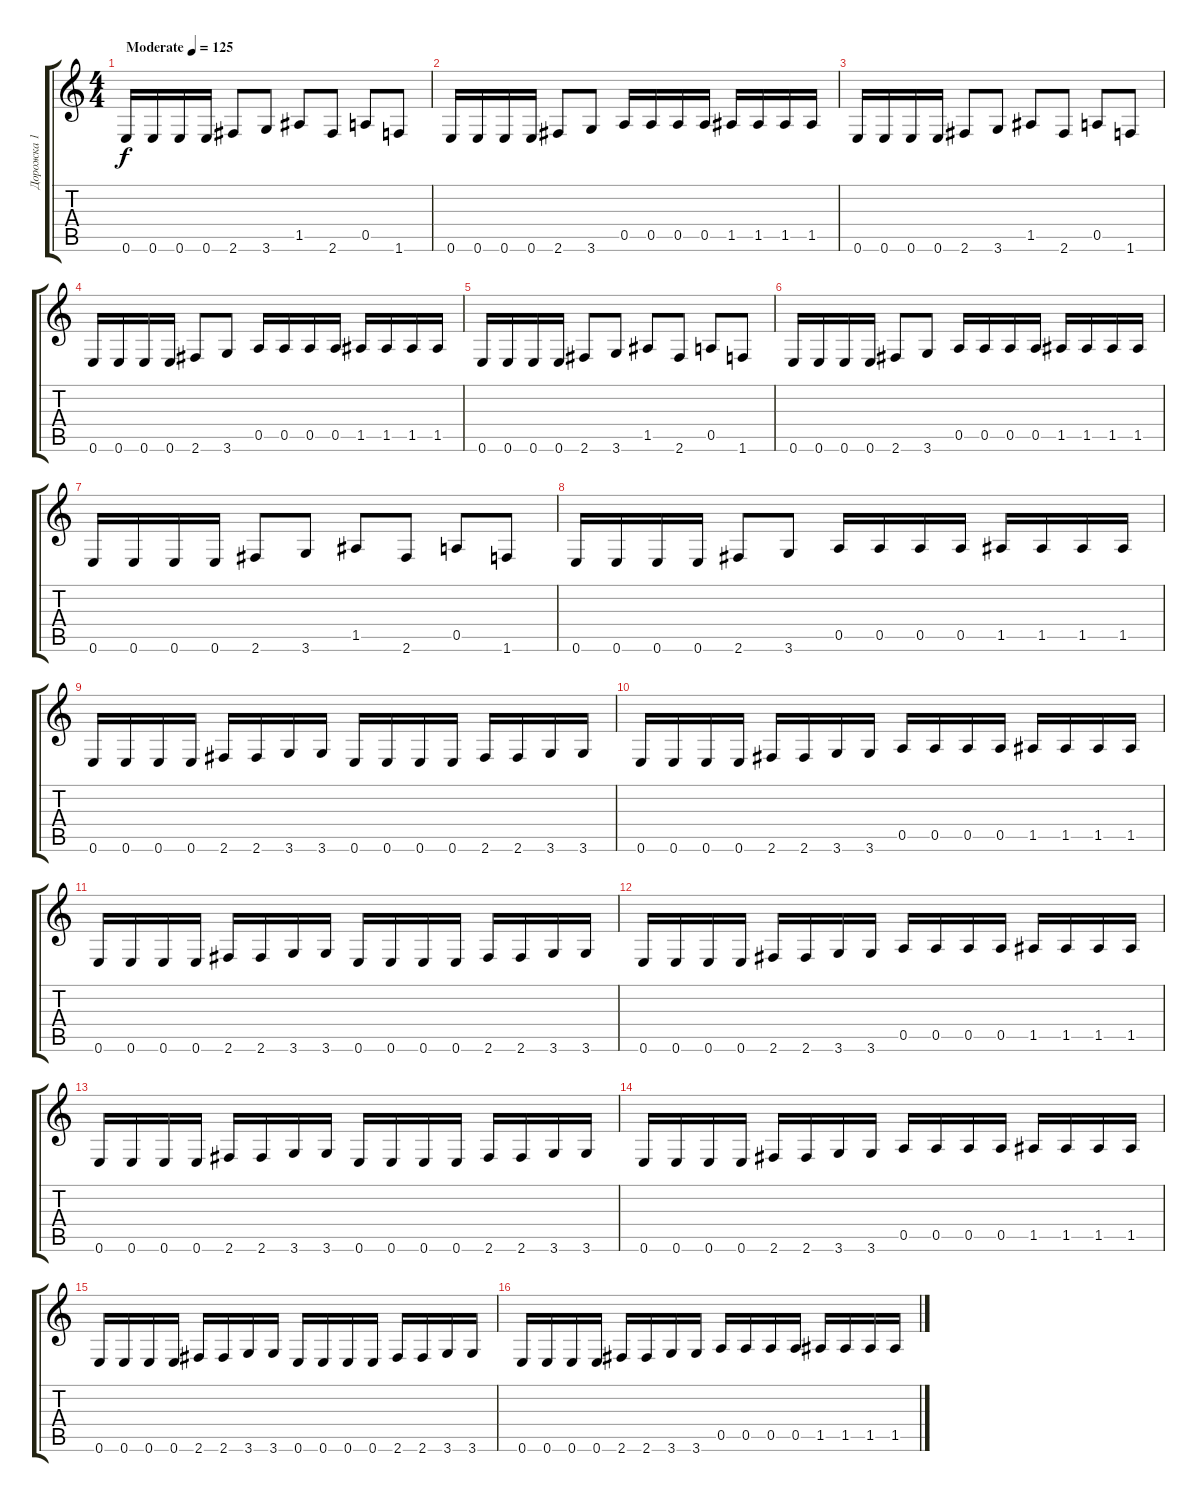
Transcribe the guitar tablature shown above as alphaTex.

\track ("Дорожка 1" "Дорожка 1") {instrument distortionguitar}
\staff {score tabs}
\tuning (E4 B3 G3 D3 A2 E2) {hide}
\ts (4 4)
\tempo (125 "Moderate")
\clef g2
\ks c
0.6.16{dy f instrument distortionguitar} 0.6.16 0.6.16 0.6.16 2.6.8 3.6.8 1.5.8 2.6.8 0.5.8 1.6.8 |
0.6.16 0.6.16 0.6.16 0.6.16 2.6.8 3.6.8 0.5.16 0.5.16 0.5.16 0.5.16 1.5.16 1.5.16 1.5.16 1.5.16 |
0.6.16 0.6.16 0.6.16 0.6.16 2.6.8 3.6.8 1.5.8 2.6.8 0.5.8 1.6.8 |
0.6.16 0.6.16 0.6.16 0.6.16 2.6.8 3.6.8 0.5.16 0.5.16 0.5.16 0.5.16 1.5.16 1.5.16 1.5.16 1.5.16 |
0.6.16 0.6.16 0.6.16 0.6.16 2.6.8 3.6.8 1.5.8 2.6.8 0.5.8 1.6.8 |
0.6.16 0.6.16 0.6.16 0.6.16 2.6.8 3.6.8 0.5.16 0.5.16 0.5.16 0.5.16 1.5.16 1.5.16 1.5.16 1.5.16 |
0.6.16 0.6.16 0.6.16 0.6.16 2.6.8 3.6.8 1.5.8 2.6.8 0.5.8 1.6.8 |
0.6.16 0.6.16 0.6.16 0.6.16 2.6.8 3.6.8 0.5.16 0.5.16 0.5.16 0.5.16 1.5.16 1.5.16 1.5.16 1.5.16 |
0.6.16 0.6.16 0.6.16 0.6.16 2.6.16 2.6.16 3.6.16 3.6.16 0.6.16 0.6.16 0.6.16 0.6.16 2.6.16 2.6.16 3.6.16 3.6.16 |
0.6.16 0.6.16 0.6.16 0.6.16 2.6.16 2.6.16 3.6.16 3.6.16 0.5.16 0.5.16 0.5.16 0.5.16 1.5.16 1.5.16 1.5.16 1.5.16 |
0.6.16 0.6.16 0.6.16 0.6.16 2.6.16 2.6.16 3.6.16 3.6.16 0.6.16 0.6.16 0.6.16 0.6.16 2.6.16 2.6.16 3.6.16 3.6.16 |
0.6.16 0.6.16 0.6.16 0.6.16 2.6.16 2.6.16 3.6.16 3.6.16 0.5.16 0.5.16 0.5.16 0.5.16 1.5.16 1.5.16 1.5.16 1.5.16 |
0.6.16 0.6.16 0.6.16 0.6.16 2.6.16 2.6.16 3.6.16 3.6.16 0.6.16 0.6.16 0.6.16 0.6.16 2.6.16 2.6.16 3.6.16 3.6.16 |
0.6.16 0.6.16 0.6.16 0.6.16 2.6.16 2.6.16 3.6.16 3.6.16 0.5.16 0.5.16 0.5.16 0.5.16 1.5.16 1.5.16 1.5.16 1.5.16 |
0.6.16 0.6.16 0.6.16 0.6.16 2.6.16 2.6.16 3.6.16 3.6.16 0.6.16 0.6.16 0.6.16 0.6.16 2.6.16 2.6.16 3.6.16 3.6.16 |
0.6.16 0.6.16 0.6.16 0.6.16 2.6.16 2.6.16 3.6.16 3.6.16 0.5.16 0.5.16 0.5.16 0.5.16 1.5.16 1.5.16 1.5.16 1.5.16
